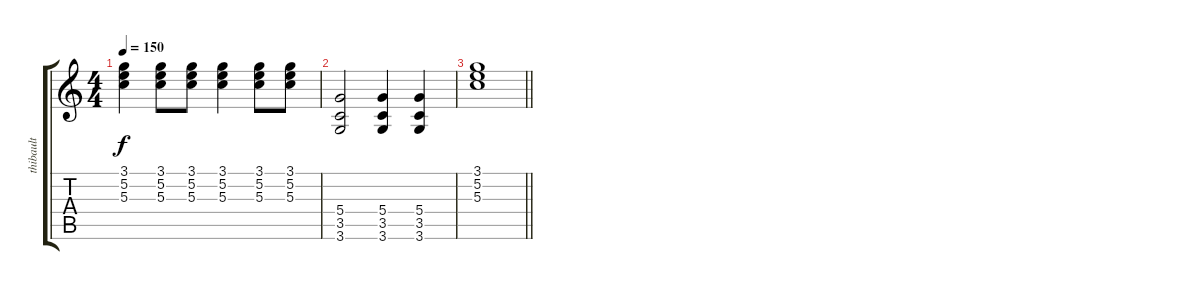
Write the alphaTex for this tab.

\track ("thibault" "thibault") {instrument distortionguitar}
\staff {score tabs}
\tuning (E4 B3 G3 D3 A2 E2) {hide}
\ts (4 4)
\tempo 150
\clef g2
\ks c
(3.1 5.2 5.3).4{dy f} (3.1 5.2 5.3).8 (3.1 5.2 5.3).8 (3.1 5.2 5.3).4 (3.1 5.2 5.3).8 (3.1 5.2 5.3).8 |
(5.4 3.5 3.6).2 (5.4 3.5 3.6).4 (5.4 3.5 3.6).4 |
\barLineRight lightlight
(3.1 5.2 5.3).1
